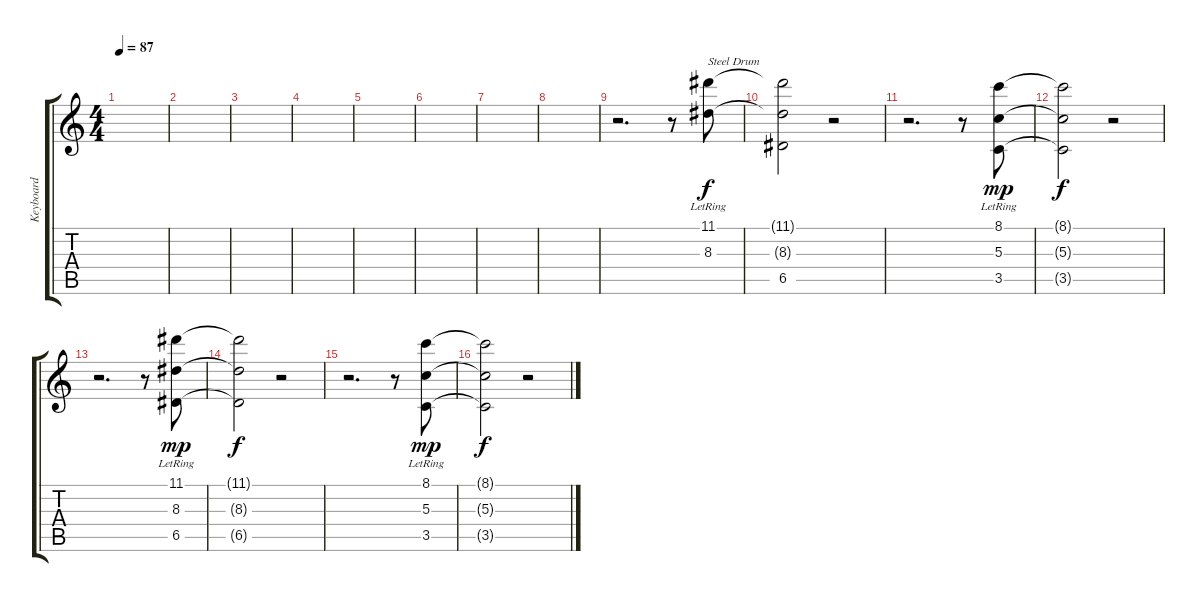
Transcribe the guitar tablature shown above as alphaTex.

\track ("Keyboard" "Keyboard") {instrument acousticguitarsteel}
\staff {score tabs}
\tuning (E4 B3 G3 D3 A2 E2) {hide}
\ts (4 4)
\tempo 87
\clef g2
\ks c
|
|
|
|
|
|
|
|
r.2{d} r.8 (11.1{lr} 8.3{lr}).8{txt "Steel Drum"} |
(11.1{t} 8.3{t} 6.5).2{dy f} r.2 |
r.2{d} r.8 (8.1{lr} 5.3{lr} 3.5{lr}).8{dy mp} |
(8.1{t} 5.3{t} 3.5{t}).2{dy f} r.2 |
r.2{d} r.8 (11.1{lr} 8.3{lr} 6.5).8{dy mp} |
(11.1{t} 8.3{t} 6.5{t}).2{dy f} r.2 |
r.2{d} r.8 (8.1{lr} 5.3{lr} 3.5{lr}).8{dy mp} |
(8.1{t} 5.3{t} 3.5{t}).2{dy f} r.2
